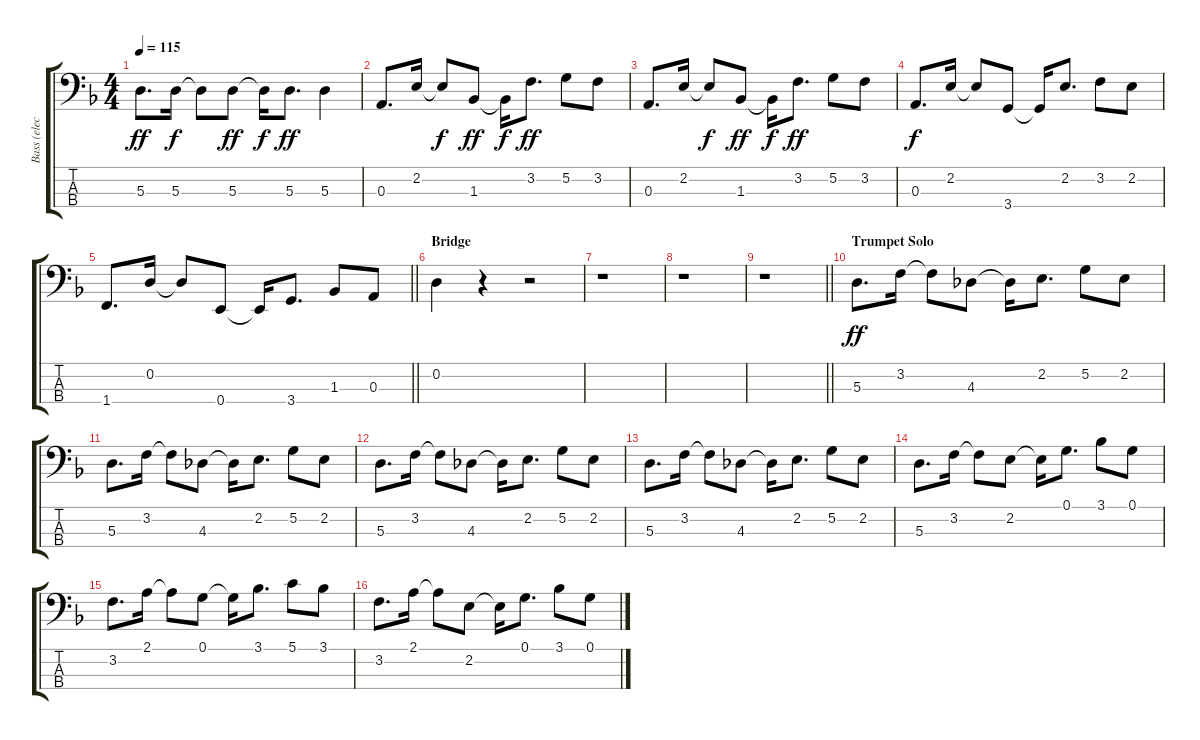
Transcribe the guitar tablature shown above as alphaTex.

\track ("Bass (elec.)" "Bass (elec") {instrument synthbass2}
\staff {score tabs}
\tuning (G2 D2 A1 E1) {hide}
\ts (4 4)
\tempo 115
\clef f4
\ks dminor
5.3.8{d dy ff} 5.3.16{dy f} 5.3{t}.8 5.3.8{dy ff} 5.3{t}.16{dy f} 5.3.8{d dy ff} 5.3.4 |
0.3.8{d} 2.2.16 2.2{t}.8{dy f} 1.3.8{dy ff} 1.3{t}.16{dy f} 3.2.8{d dy ff} 5.2.8 3.2.8 |
0.3.8{d} 2.2.16 2.2{t}.8{dy f} 1.3.8{dy ff} 1.3{t}.16{dy f} 3.2.8{d dy ff} 5.2.8 3.2.8 |
0.3.8{d dy f} 2.2.16 2.2{t}.8 3.4.8 3.4{t}.16 2.2.8{d} 3.2.8 2.2.8 |
\barLineRight lightlight
1.4.8{d} 0.2.16 0.2{t}.8 0.4.8 0.4{t}.16 3.4.8{d} 1.3.8 0.3.8 |
\section ("" "Bridge")
0.2.4 r.4 r.2 |
r.1 |
r.1 |
\barLineRight lightlight
r.1 |
\section ("" "Trumpet Solo")
5.3.8{d dy ff} 3.2.16 3.2{t}.8 4.3.8 4.3{t}.16 2.2.8{d} 5.2.8 2.2.8 |
5.3.8{d} 3.2.16 3.2{t}.8 4.3.8 4.3{t}.16 2.2.8{d} 5.2.8 2.2.8 |
5.3.8{d} 3.2.16 3.2{t}.8 4.3.8 4.3{t}.16 2.2.8{d} 5.2.8 2.2.8 |
5.3.8{d} 3.2.16 3.2{t}.8 4.3.8 4.3{t}.16 2.2.8{d} 5.2.8 2.2.8 |
5.3.8{d} 3.2.16 3.2{t}.8 2.2.8 2.2{t}.16 0.1.8{d} 3.1.8 0.1.8 |
3.2.8{d} 2.1.16 2.1{t}.8 0.1.8 0.1{t}.16 3.1.8{d} 5.1.8 3.1.8 |
3.2.8{d} 2.1.16 2.1{t}.8 2.2.8 2.2{t}.16 0.1.8{d} 3.1.8 0.1.8
